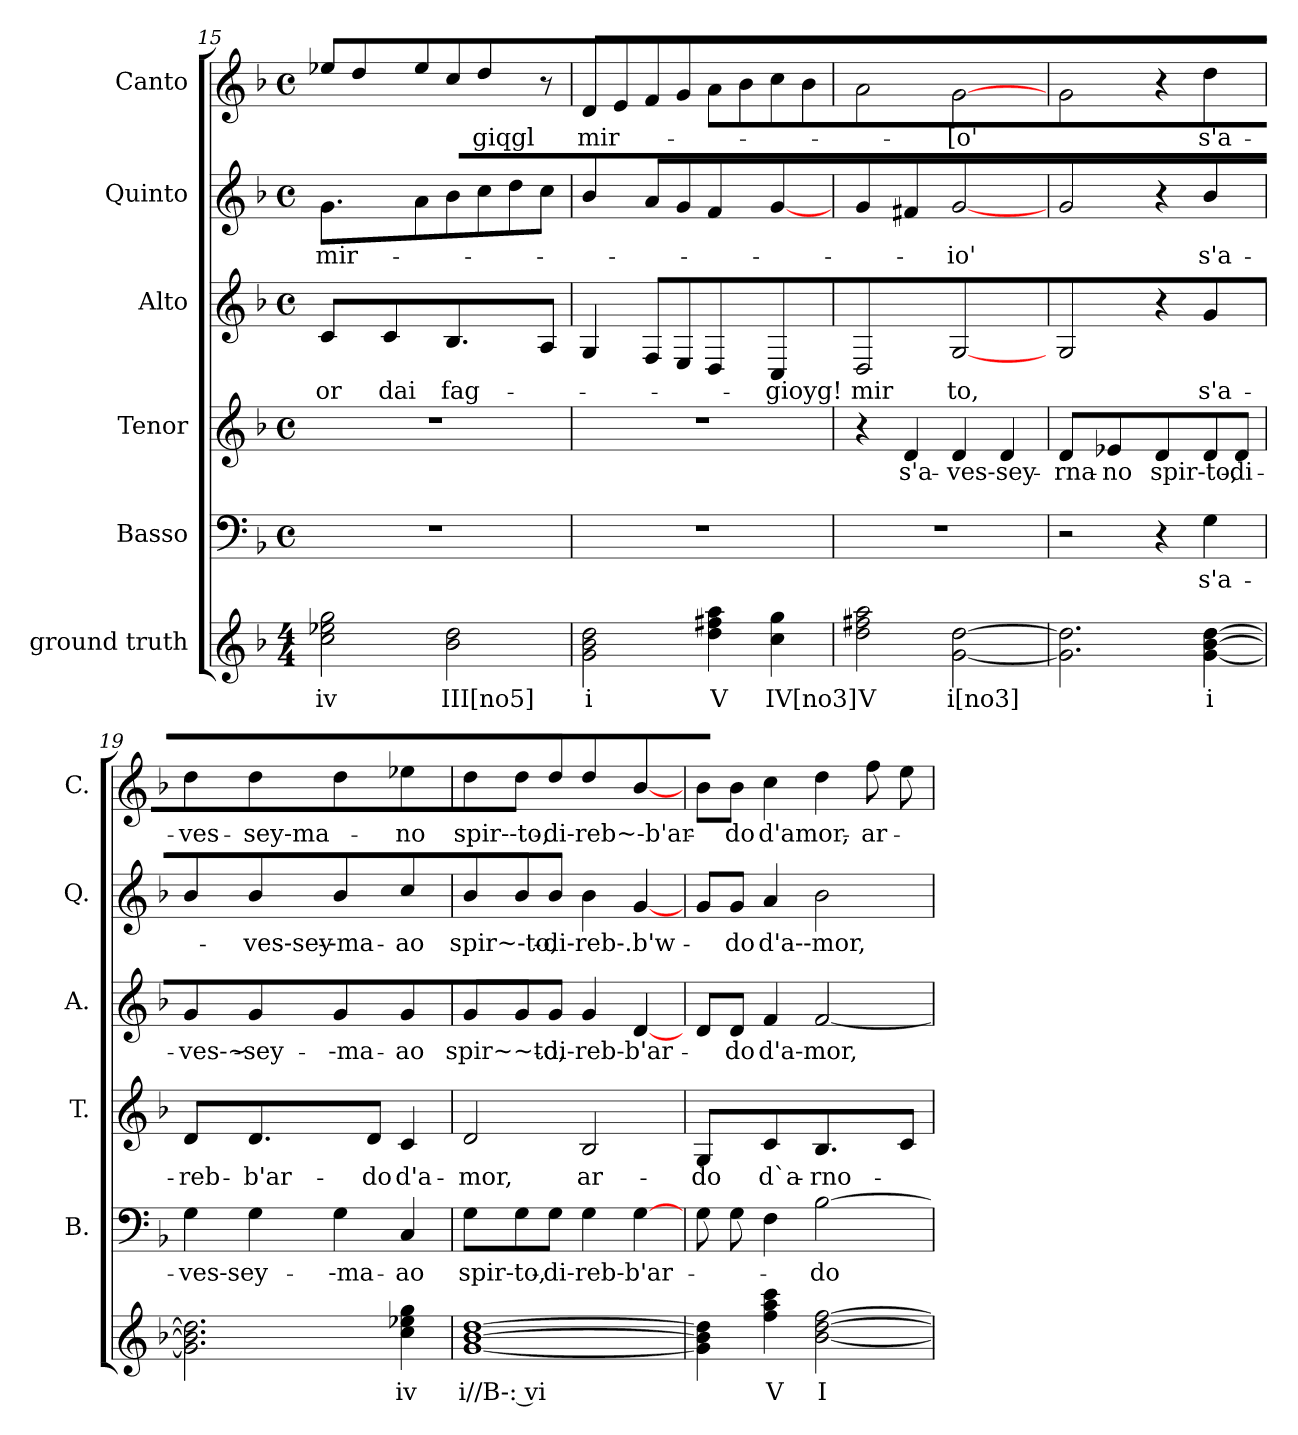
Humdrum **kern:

**kern	**text	**kern	**text	**kern	**text	**kern	**text	**kern	**text	**kern	**text
*part6	*part6	*part5	*part5	*part4	*part4	*part3	*part3	*part2	*part2	*part1	*part1
*staff6	*staff6	*staff5	*staff5	*staff4	*staff4	*staff3	*staff3	*staff2	*staff2	*staff1	*staff1
*I"ground truth	*	*I"Basso	*	*I"Tenor	*	*I"Alto	*	*I"Quinto	*	*I"Canto	*
*	*	*I'B.	*	*I'T.	*	*I'A.	*	*I'Q.	*	*I'C.	*
!!LO:PB:g=z
*	*	*clefF4	*	*clefG2	*	*clefG2	*	*clefG2	*	*clefG2	*
*k[b-]	*	*k[b-]	*	*k[b-]	*	*k[b-]	*	*k[b-]	*	*k[b-]	*
*	*	*F:	*	*F:	*	*F:	*	*F:	*	*F:	*
*M4/4	*	*M4/4	*	*M4/4	*	*M4/4	*	*M4/4	*	*M4/4	*
*	*	*met(c)	*	*met(c)	*	*met(c)	*	*met(c)	*	*met(c)	*
=15	=15	=15	=15	=15	=15	=15	=15	=15	=15	=15	=15
2cc 2ee-X 2gg	iv	1r	.	1r	.	4c	-or	4.g	-mir-	8ee-L	.
.	.	.	.	.	.	.	.	.	.	4dd	.
.	.	.	.	.	.	4c	-dai	.	.	.	.
.	.	.	.	.	.	.	.	8aJ	.	8ee-	.
2b- 2dd	III[no5]	.	.	.	.	4.B-	-fag-	8b-L	.	8cc	.
.	.	.	.	.	.	.	.	8cc	.	4dd	-giqgl
.	.	.	.	.	.	.	.	8dd	.	.	.
.	.	.	.	.	.	8AJ	.	8cc	.	8r	.
=16	=16	=16	=16	=16	=16	=16	=16	=16	=16	=16	=16
2g 2b- 2dd	i	1r	.	1r	.	4G	.	4b-	.	8dL	-mir-
.	.	.	.	.	.	.	.	.	.	8e	.
.	.	.	.	.	.	8FL	.	8aL	.	8f	.
.	.	.	.	.	.	8E	.	8g	.	8g	.
4dd 4ff#X 4aa	V	.	.	.	.	4D	.	4f	.	8aL	.
.	.	.	.	.	.	.	.	.	.	8b-	.
4cc 4gg	IV[no3]	.	.	.	.	4C	-gioyg!	[4g	.	8cc	.
.	.	.	.	.	.	.	.	.	.	8b-	.
=17	=17	=17	=17	=17	=17	=17	=17	=17	=17	=17	=17
2dd 2ff#X 2aa	V	1r	.	4r	.	2D	-mir	4g	.	2a	.
.	.	.	.	4d	-s'a--	.	.	4f#	.	.	.
[2g [2dd	i[no3]	.	.	4d	-ves-sey-	[2G	-to,	[2g	-io'	[2g	-[o'
.	.	.	.	4d	.	.	.	.	.	.	.
=18	=18	=18	=18	=18	=18	=18	=18	=18	=18	=18	=18
2.g] 2.dd]	.	2r	.	4d	-rna-	2G	.	2g	.	2g	.
.	.	.	.	4e-	-no	.	.	.	.	.	.
.	.	4r	.	4d	-spir-to,-	4r	.	4r	.	4r	.
[4g [4b- [4dd	i	4G	-s'a-	8dJ	.	4g	-s'a-	4b-	-s'a-	4dd	-s'a-
.	.	.	.	8dJ	-di-	.	.	.	.	.	.
=19	=19	=19	=19	=19	=19	=19	=19	=19	=19	=19	=19
2.g] 2.b-] 2.dd]	.	4G	-ves-sey-	4d	-reb--	4g	-ves-~-	4b-	.	4dd	-ves-
.	.	4G	.	4.d	-b'ar-	4g	-sey-	4b-	-ves-sey-	4dd	-sey-ma-
.	.	4G	--ma-	.	.	4g	--ma-	4b-	--ma-	4dd	.
.	.	.	.	8dJ	-do	.	.	.	.	.	.
4cc 4ee-X 4gg	iv	4C	-ao	4c	-d'a-	4g	-ao	4cc	-ao	4ee-	-no
!!LO:LB:g=z
=20	=20	=20	=20	=20	=20	=20	=20	=20	=20	=20	=20
[1g [1b- [1dd	i//B-: vi	4G	-spir-to,-	2d	-mor,	4g	-spir~~to,-	4b-	-spir~-to,-	4dd	-spir--to,-
.	.	8GJ	.	.	.	8gJ	.	8b-J	.	8ddJ	.
.	.	8GJ	-di-reb-b'ar-	.	.	8gJ	-di-reb-b'ar-	8b-J	-di-reb-.b'w-	8ddJ	-di-reb~-b'ar-
.	.	4G	.	2B-	-ar-	4g	.	4b-	.	4dd	.
.	.	[4G	.	.	.	[4d	.	[4g	.	[4b-	.
=21	=21	=21	=21	=21	=21	=21	=21	=21	=21	=21	=21
4g] 4b-] 4dd]	.	8GL	.	4G	-do	8dJ	.	8gJ	.	8b-J	.
.	.	8G	.	.	.	8dJ	-do	8gJ	-do	8b-J	-do
4ff 4aa 4ccc	V	4F	.	4c	-d`a-	4f	-d'a-mor,-	4a	-d'a--mor,-	4cc	-d'amor,-
[2b- [2dd [2ff	I	[2B-	-do	4.B-	-rno-	[2f	.	2b-	.	4dd	.
.	.	.	.	.	.	.	.	.	.	8ffL	-ar-
.	.	.	.	8cJ	.	.	.	.	.	8ee	.
=	=	=	=	=	=	=	=	=	=	=	=
*-	*-	*-	*-	*-	*-	*-	*-	*-	*-	*-	*-
